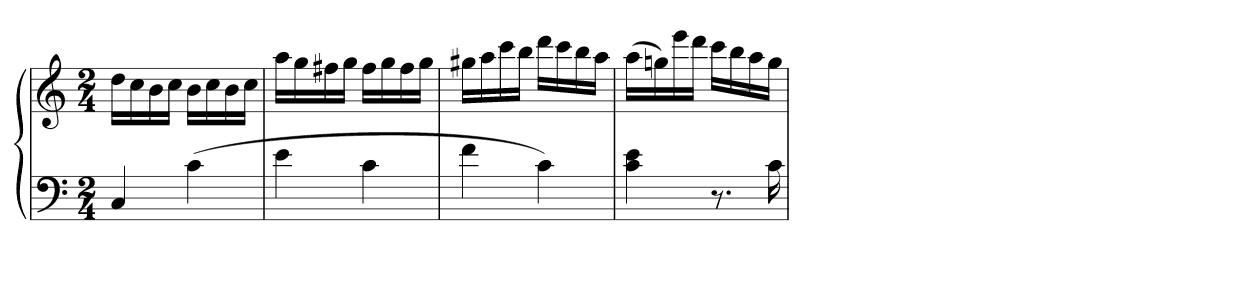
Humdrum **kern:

**kern	**kern
*part1	*part1
*staff2	*staff1
*clefF4	*clefG2
*M2/4	*M2/4
=1	=1
4C	16ddLL
.	16cc
.	16b
.	16ccJJ
(4c	16bLL
.	16cc
.	16b
.	16ccJJ
=2	=2
4e	16aaLL
.	16gg
.	16ff#X
.	16ggJJ
4c	16ff#LL
.	16gg
.	16ff#
.	16ggJJ
=3	=3
4f	16gg#XLL
.	16aa
.	16ccc
.	16bbJJ
4c)	16dddLL
.	16ccc
.	16bb
.	16aaJJ
=4	=4
4c 4e	(16aaLL
.	16ggn)
.	16eee
.	16dddJJ
8.r	16cccLL
.	16bb
.	16aa
16c	16ggJJ
=	=
*-	*-
